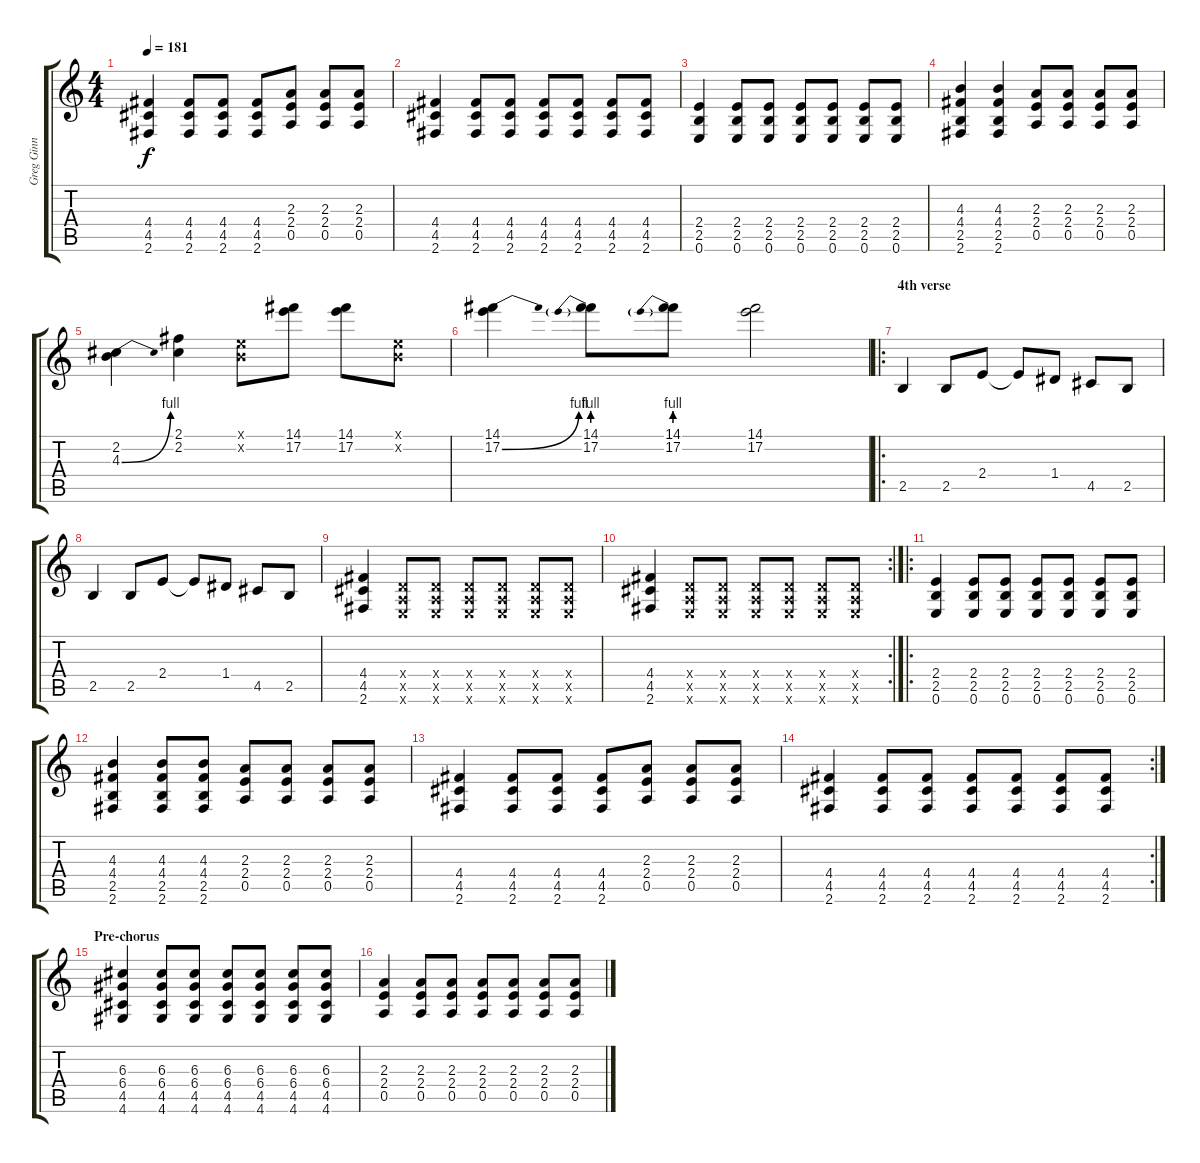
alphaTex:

\track ("Greg Ginn - Guitar" "Greg Ginn ") {instrument distortionguitar}
\staff {score tabs}
\tuning (E4 B3 G3 D3 A2 E2) {hide}
\ts (4 4)
\tempo 181
\clef g2
\ks c
(4.4 4.5 2.6).4{dy f} (4.4 4.5 2.6).8 (4.4 4.5 2.6).8 (4.4 4.5 2.6).8 (2.3 2.4 0.5).8 (2.3 2.4 0.5).8 (2.3 2.4 0.5).8 |
(4.4 4.5 2.6).4 (4.4 4.5 2.6).8 (4.4 4.5 2.6).8 (4.4 4.5 2.6).8 (4.4 4.5 2.6).8 (4.4 4.5 2.6).8 (4.4 4.5 2.6).8 |
(2.4 2.5 0.6).4 (2.4 2.5 0.6).8 (2.4 2.5 0.6).8 (2.4 2.5 0.6).8 (2.4 2.5 0.6).8 (2.4 2.5 0.6).8 (2.4 2.5 0.6).8 |
(4.3 4.4 2.5 2.6).4 (4.3 4.4 2.5 2.6).4 (2.3 2.4 0.5).8 (2.3 2.4 0.5).8 (2.3 2.4 0.5).8 (2.3 2.4 0.5).8 |
(2.2 4.3{be (bend 0 0 60 4)}).4 (2.1 2.2).4 (0.1{x} 0.2{x}).8 (14.1 17.2).8 (14.1 17.2).8 (0.1{x} 0.2{x}).8 |
(14.1 17.2{be (bend 0 0 60 4)}).4 (14.1 17.2{be (prebend 0 4 60 4)}).8 (14.1 17.2{be (prebend 0 4 60 4)}).8 (14.1 17.2).2 |
\ro
\section ("" "4th verse")
2.5.4 2.5.8 2.4.8 2.4{t}.8 1.4.8 4.5.8 2.5.8 |
2.5.4 2.5.8 2.4.8 2.4{t}.8 1.4.8 4.5.8 2.5.8 |
(4.4 4.5 2.6).4 (0.4{x} 0.5{x} 0.6{x}).8 (0.4{x} 0.5{x} 0.6{x}).8 (0.4{x} 0.5{x} 0.6{x}).8 (0.4{x} 0.5{x} 0.6{x}).8 (0.4{x} 0.5{x} 0.6{x}).8 (0.4{x} 0.5{x} 0.6{x}).8 |
\rc 2
(4.4 4.5 2.6).4 (0.4{x} 0.5{x} 0.6{x}).8 (0.4{x} 0.5{x} 0.6{x}).8 (0.4{x} 0.5{x} 0.6{x}).8 (0.4{x} 0.5{x} 0.6{x}).8 (0.4{x} 0.5{x} 0.6{x}).8 (0.4{x} 0.5{x} 0.6{x}).8 |
\ro
(2.4 2.5 0.6).4 (2.4 2.5 0.6).8 (2.4 2.5 0.6).8 (2.4 2.5 0.6).8 (2.4 2.5 0.6).8 (2.4 2.5 0.6).8 (2.4 2.5 0.6).8 |
(4.3 4.4 2.5 2.6).4 (4.3 4.4 2.5 2.6).8 (4.3 4.4 2.5 2.6).8 (2.3 2.4 0.5).8 (2.3 2.4 0.5).8 (2.3 2.4 0.5).8 (2.3 2.4 0.5).8 |
(4.4 4.5 2.6).4 (4.4 4.5 2.6).8 (4.4 4.5 2.6).8 (4.4 4.5 2.6).8 (2.3 2.4 0.5).8 (2.3 2.4 0.5).8 (2.3 2.4 0.5).8 |
\rc 2
(4.4 4.5 2.6).4 (4.4 4.5 2.6).8 (4.4 4.5 2.6).8 (4.4 4.5 2.6).8 (4.4 4.5 2.6).8 (4.4 4.5 2.6).8 (4.4 4.5 2.6).8 |
\section ("" "Pre-chorus")
(6.3 6.4 4.5 4.6).4 (6.3 6.4 4.5 4.6).8 (6.3 6.4 4.5 4.6).8 (6.3 6.4 4.5 4.6).8 (6.3 6.4 4.5 4.6).8 (6.3 6.4 4.5 4.6).8 (6.3 6.4 4.5 4.6).8 |
(2.3 2.4 0.5).4 (2.3 2.4 0.5).8 (2.3 2.4 0.5).8 (2.3 2.4 0.5).8 (2.3 2.4 0.5).8 (2.3 2.4 0.5).8 (2.3 2.4 0.5).8
